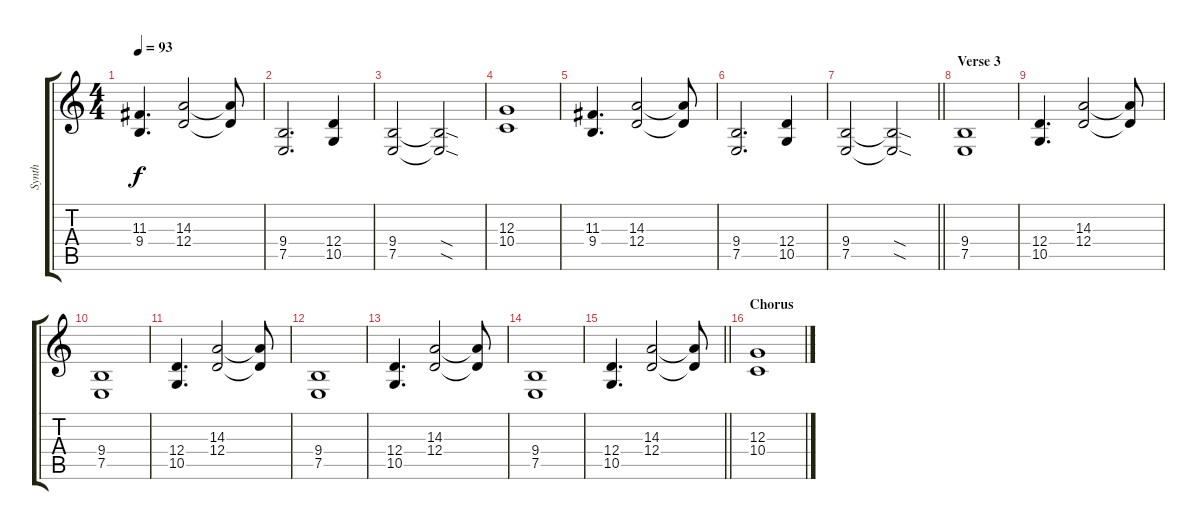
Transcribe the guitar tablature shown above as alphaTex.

\track ("Synth" "Synth") {instrument tremolostrings}
\staff {score tabs}
\tuning (E4 B3 G3 D3 A2 E2) {hide}
\ts (4 4)
\tempo 93
\clef g2
\ks c
(11.3 9.4).4{d dy f} (14.3 12.4).2 (14.3{t} 12.4{t}).8 |
(9.4 7.5).2{d} (12.4 10.5).4 |
(9.4 7.5).2 (9.4{sod t} 7.5{sod t}).2 |
(12.3 10.4).1 |
(11.3 9.4).4{d} (14.3 12.4).2 (14.3{t} 12.4{t}).8 |
(9.4 7.5).2{d} (12.4 10.5).4 |
\barLineRight lightlight
(9.4 7.5).2 (9.4{sod t} 7.5{sod t}).2 |
\section ("" "Verse 3")
(9.4 7.5).1 |
(12.4 10.5).4{d} (14.3 12.4).2 (14.3{t} 12.4{t}).8 |
(9.4 7.5).1 |
(12.4 10.5).4{d} (14.3 12.4).2 (14.3{t} 12.4{t}).8 |
(9.4 7.5).1 |
(12.4 10.5).4{d} (14.3 12.4).2 (14.3{t} 12.4{t}).8 |
(9.4 7.5).1 |
\barLineRight lightlight
(12.4 10.5).4{d} (14.3 12.4).2 (14.3{t} 12.4{t}).8 |
\section ("" "Chorus")
(12.3 10.4).1
